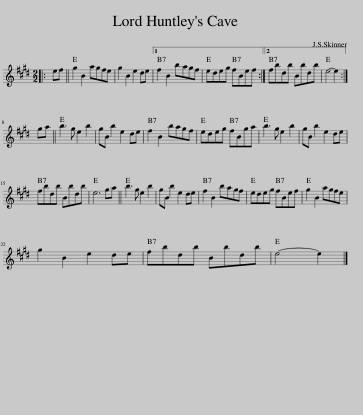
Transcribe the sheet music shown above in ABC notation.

X:1
L:1/8
M:2/2
I:linebreak $
K:E
V:1 treble
V:1
|: ef || g2 B2 agfe | g2 B2 e2 de |1 f2 B2 bagf | edeg fBef :|2 %5
 fbdb Bbdb | e4- e2 :|$ ga || b3 g e2 b2 | gB b2 e2 de | %10
 f2 B2 bagf | edeg fBga | b3 g e2 b2 | gB b2 e2 de |$ fbdb Bbdb | %15
 e6 ga || b3 g e2 b2 | gB b2 e2 de | f2 B2 bagf | edeg fBef | %20
 g2 B2 agfe |$ g2 B2 e2 de | fbdb Bbdb | e4- e2 |] %24
